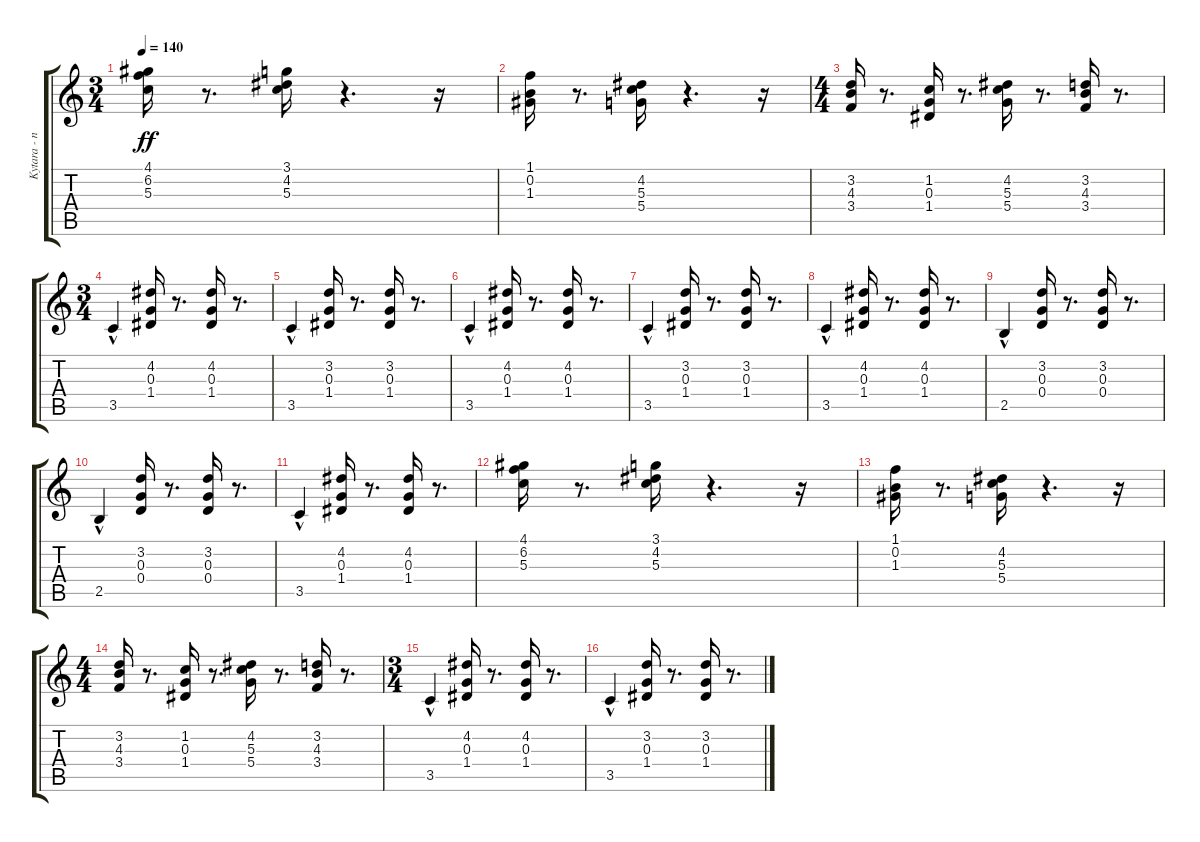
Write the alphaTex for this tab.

\track ("Kytara - noty" "Kytara - n") {instrument acousticguitarnylon}
\staff {score tabs}
\tuning (E4 B3 G3 D3 A2 E2) {hide}
\ts (3 4)
\tempo 140
\clef g2
\ks c
(4.1 6.2 5.3).16{dy ff instrument acousticguitarnylon} r.8{d} (3.1 4.2 5.3).16 r.4{d} r.16 |
(1.1 0.2 1.3).16 r.8{d} (4.2 5.3 5.4).16 r.4{d} r.16 |
\ts (4 4)
(3.2 4.3 3.4).16 r.8{d} (1.2 0.3 1.4).16 r.8{d} (4.2 5.3 5.4).16 r.8{d} (3.2 4.3 3.4).16 r.8{d} |
\ts (3 4)
3.5{hac}.4 (4.2 0.3 1.4).16 r.8{d} (4.2 0.3 1.4).16 r.8{d} |
3.5{hac}.4 (3.2 0.3 1.4).16 r.8{d} (3.2 0.3 1.4).16 r.8{d} |
3.5{hac}.4 (4.2 0.3 1.4).16 r.8{d} (4.2 0.3 1.4).16 r.8{d} |
3.5{hac}.4 (3.2 0.3 1.4).16 r.8{d} (3.2 0.3 1.4).16 r.8{d} |
3.5{hac}.4 (4.2 0.3 1.4).16 r.8{d} (4.2 0.3 1.4).16 r.8{d} |
2.5{hac}.4 (3.2 0.3 0.4).16 r.8{d} (3.2 0.3 0.4).16 r.8{d} |
2.5{hac}.4 (3.2 0.3 0.4).16 r.8{d} (3.2 0.3 0.4).16 r.8{d} |
3.5{hac}.4 (4.2 0.3 1.4).16 r.8{d} (4.2 0.3 1.4).16 r.8{d} |
(4.1 6.2 5.3).16 r.8{d} (3.1 4.2 5.3).16 r.4{d} r.16 |
(1.1 0.2 1.3).16 r.8{d} (4.2 5.3 5.4).16 r.4{d} r.16 |
\ts (4 4)
(3.2 4.3 3.4).16 r.8{d} (1.2 0.3 1.4).16 r.8{d} (4.2 5.3 5.4).16 r.8{d} (3.2 4.3 3.4).16 r.8{d} |
\ts (3 4)
3.5{hac}.4 (4.2 0.3 1.4).16 r.8{d} (4.2 0.3 1.4).16 r.8{d} |
3.5{hac}.4 (3.2 0.3 1.4).16 r.8{d} (3.2 0.3 1.4).16 r.8{d}
